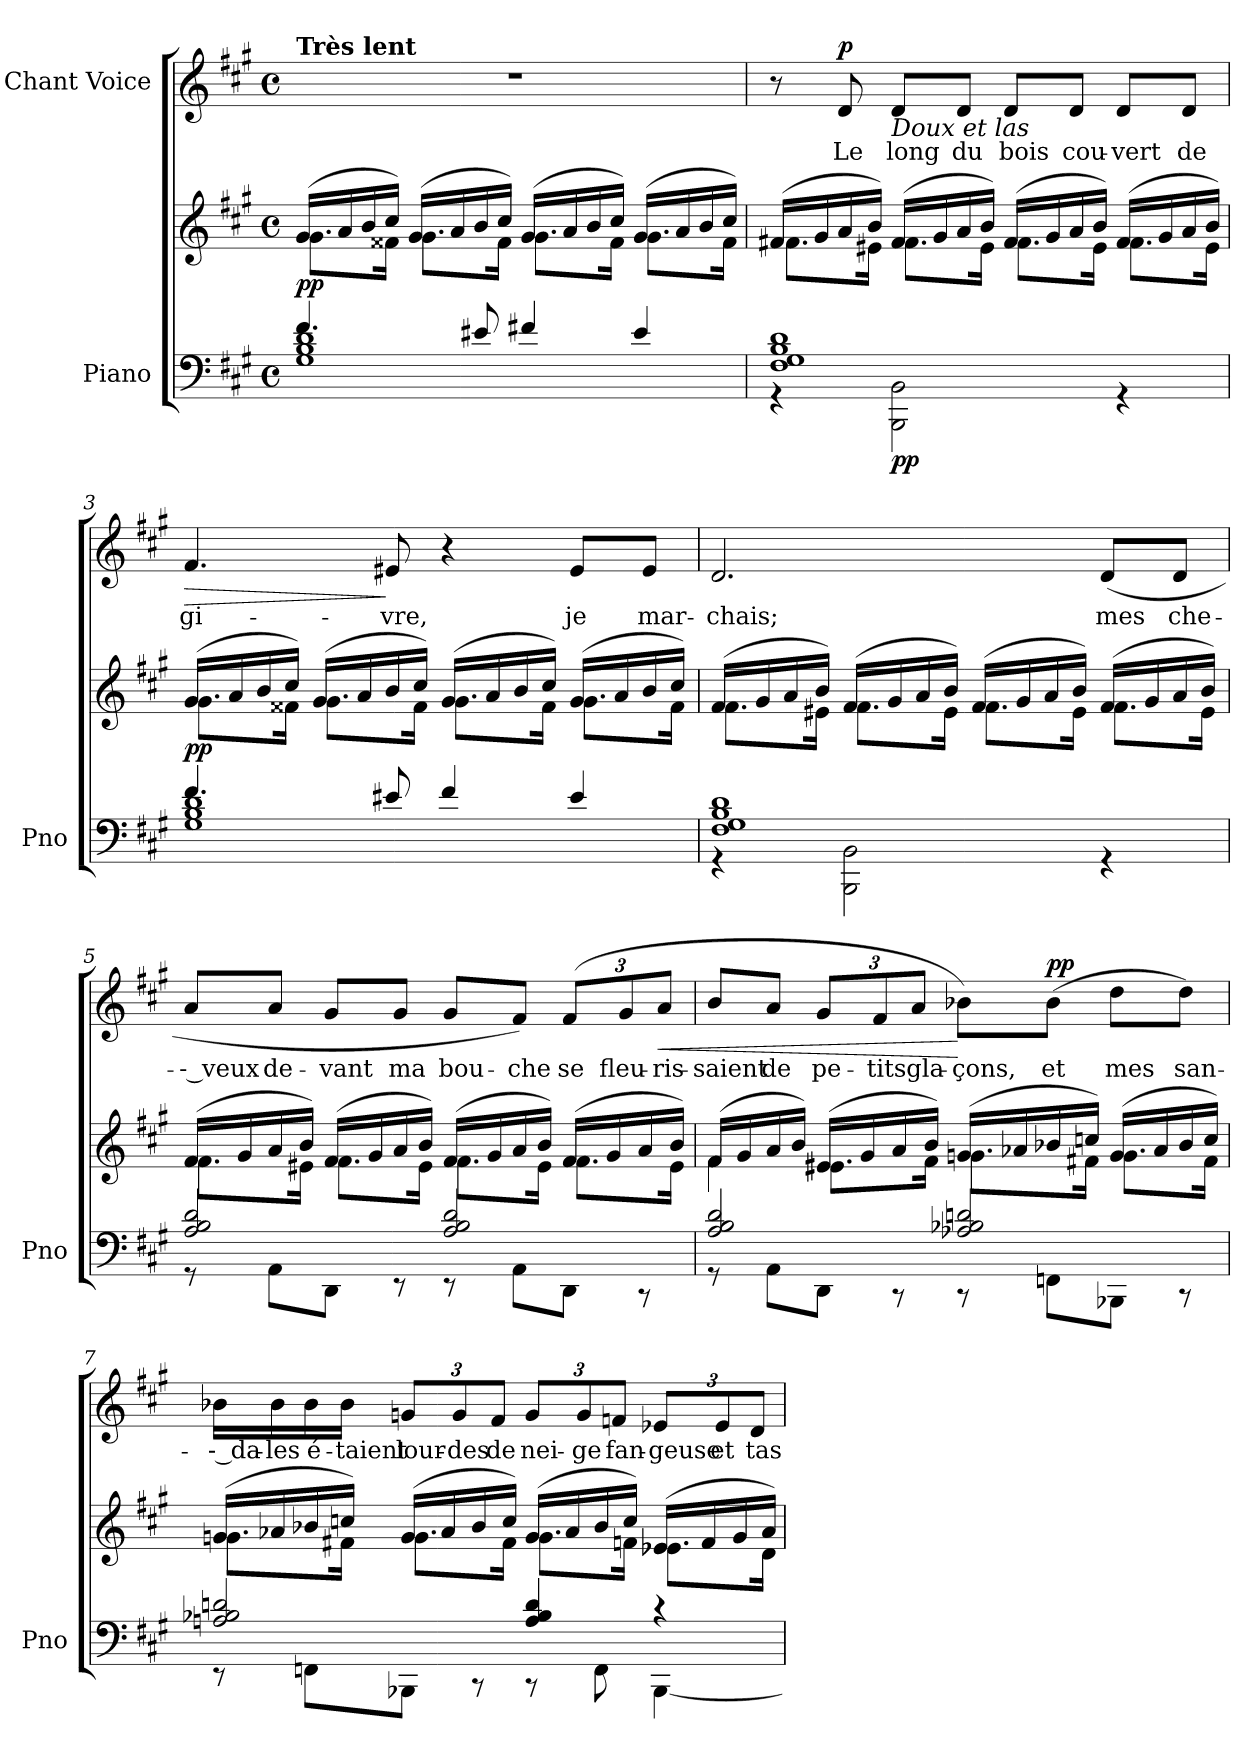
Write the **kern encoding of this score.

**kern	**kern	**dynam	**kern	**text	**dynam
*part2	*part2	*part2	*part1	*part1	*part1
*staff3	*staff2	*staff2/3	*staff1	*staff1	*staff1
*I"Piano	*	*	*I"Chant Voice	*	*
*I'Pno	*	*	*	*	*
*clefF4	*clefG2	*	*clefG2	*	*
*k[f#c#g#]	*k[f#c#g#]	*	*k[f#c#g#]	*	*
*M4/4	*M4/4	*	*M4/4	*	*
*met(c)	*met(c)	*	*met(c)	*	*
=1	=1	=1	=1	=1	=1
*^	*	*	*	*	*
!	!	!	!	!LO:TX:a:B:t=Très lent	!	!
!	!	!LO:TX:a:B:t=Très lent	!	!	!	!
!	!	!LO:N:head=solid	!LO:DY:b	!	!	!
*	*	*^	*	*	*	*
4.f#/	1G# 1B 1d	(16g#/LL	8.g#\L	pp	1r	.	.
.	.	16a/	.	.	.	.	.
.	.	16b/	.	.	.	.	.
.	.	16cc#/JJ)	16f##X\Jk	.	.	.	.
!	!	!LO:N:head=solid	!	!	!	!	!
.	.	(16g#/LL	8.g#\L	.	.	.	.
.	.	16a/	.	.	.	.	.
8e#X/	.	16b/	.	.	.	.	.
.	.	16cc#/JJ)	16f##\Jk	.	.	.	.
!	!	!LO:N:head=solid	!	!	!	!	!
4f#X/	.	(16g#/LL	8.g#\L	.	.	.	.
.	.	16a/	.	.	.	.	.
.	.	16b/	.	.	.	.	.
.	.	16cc#/JJ)	16f##\Jk	.	.	.	.
!	!	!LO:N:head=solid	!	!	!	!	!
4e#/	.	(16g#/LL	8.g#\L	.	.	.	.
.	.	16a/	.	.	.	.	.
.	.	16b/	.	.	.	.	.
.	.	16cc#/JJ)	16f##\Jk	.	.	.	.
=2	=2	=2	=2	=2	=2	=2	=2
!	!	!LO:N:head=solid	!	!	!	!	!
1F# 1G# 1B 1d	4r	(16f#X/LL	8.f#\L	.	8r	.	.
.	.	16g#/	.	.	.	.	.
!	!	!	!	!	!	!LO:LY:b	!LO:DY:a
.	.	16a/	.	.	8d/	Le	p
.	.	16b/JJ)	16e#X\Jk	.	.	.	.
!	!	!	!	!	!LO:TX:b:i:t=Doux et las	!	!
!	!	!LO:N:head=solid	!	!LO:DY:b=2	!	!LO:LY:b	!
.	2BBB\ 2BB\	(16f#/LL	8.f#\L	pp	8d/L	long	.
.	.	16g#/	.	.	.	.	.
!	!	!	!	!	!	!LO:LY:b	!
.	.	16a/	.	.	8d/J	du	.
.	.	16b/JJ)	16e#\Jk	.	.	.	.
!	!	!LO:N:head=solid	!	!	!	!LO:LY:b	!
.	.	(16f#/LL	8.f#\L	.	8d/L	bois	.
.	.	16g#/	.	.	.	.	.
!	!	!	!	!	!	!LO:LY:b	!
.	.	16a/	.	.	8d/J	cou-	.
.	.	16b/JJ)	16e#\Jk	.	.	.	.
!	!	!LO:N:head=solid	!	!	!	!LO:LY:b	!
.	4r	(16f#/LL	8.f#\L	.	8d/L	-vert	.
.	.	16g#/	.	.	.	.	.
!	!	!	!	!	!	!LO:LY:b	!
.	.	16a/	.	.	8d/J	de	.
.	.	16b/JJ)	16e#\Jk	.	.	.	.
!!LO:LB:g=z
=3	=3	=3	=3	=3	=3	=3	=3
!	!	!LO:N:head=solid	!	!LO:DY:b	!	!LO:LY:b	!LO:HP:b
4.f#/	1G# 1B 1d	(16g#/LL	8.g#\L	pp	4.f#/	gi-	>
.	.	16a/	.	.	.	.	.
.	.	16b/	.	.	.	.	.
.	.	16cc#/JJ)	16f##X\Jk	.	.	.	.
!	!	!LO:N:head=solid	!	!	!	!	!
.	.	(16g#/LL	8.g#\L	.	.	.	.
.	.	16a/	.	.	.	.	.
!	!	!	!	!	!	!LO:LY:b	!
8e#X/	.	16b/	.	.	8e#X/	-vre,	]
.	.	16cc#/JJ)	16f##\Jk	.	.	.	.
!	!	!LO:N:head=solid	!	!	!	!	!
4f#/	.	(16g#/LL	8.g#\L	.	4r	.	.
.	.	16a/	.	.	.	.	.
.	.	16b/	.	.	.	.	.
.	.	16cc#/JJ)	16f##\Jk	.	.	.	.
!	!	!LO:N:head=solid	!	!	!	!LO:LY:b	!
4e#/	.	(16g#/LL	8.g#\L	.	8e#/L	je	.
.	.	16a/	.	.	.	.	.
!	!	!	!	!	!	!LO:LY:b	!
.	.	16b/	.	.	8e#/J	mar-	.
.	.	16cc#/JJ)	16f##\Jk	.	.	.	.
=4	=4	=4	=4	=4	=4	=4	=4
!	!	!LO:N:head=solid	!	!	!	!LO:LY:b	!
1F# 1G# 1B 1d	4r	(16f#/LL	8.f#\L	.	2.d/	-chais;	.
.	.	16g#/	.	.	.	.	.
.	.	16a/	.	.	.	.	.
.	.	16b/JJ)	16e#X\Jk	.	.	.	.
!	!	!LO:N:head=solid	!	!	!	!	!
.	2BBB\ 2BB\	(16f#/LL	8.f#\L	.	.	.	.
.	.	16g#/	.	.	.	.	.
.	.	16a/	.	.	.	.	.
.	.	16b/JJ)	16e#\Jk	.	.	.	.
!	!	!LO:N:head=solid	!	!	!	!	!
.	.	(16f#/LL	8.f#\L	.	.	.	.
.	.	16g#/	.	.	.	.	.
.	.	16a/	.	.	.	.	.
.	.	16b/JJ)	16e#\Jk	.	.	.	.
!	!	!LO:N:head=solid	!	!	!	!LO:LY:b	!
.	4r	(16f#/LL	8.f#\L	.	(>8d/L	mes	.
.	.	16g#/	.	.	.	.	.
!	!	!	!	!	!	!LO:LY:b	!
.	.	16a/	.	.	8d/J	che-	.
.	.	16b/JJ)	16e#\Jk	.	.	.	.
!!LO:LB:g=z
=5	=5	=5	=5	=5	=5	=5	=5
!	!	!LO:N:head=solid	!	!LO:DY:b	!	!LO:LY:b	!
!	!	!	!	!LO:DY:n=1:b	!	!	!
2A/ 2B/ 2d/	8r	(16f#/LL	8.f#\L	other-dynamics pp	8a/L	-- veux	.
.	.	16g#/	.	.	.	.	.
!	!	!	!	!	!	!LO:LY:b	!
.	8AA\L	16a/	.	.	8a/J	de-	.
.	.	16b/JJ)	16e#X\Jk	.	.	.	.
!	!	!LO:N:head=solid	!	!	!	!LO:LY:b	!
.	8DD\J	(16f#/LL	8.f#\L	.	8g#/L	-vant	.
.	.	16g#/	.	.	.	.	.
!	!	!	!	!	!	!LO:LY:b	!
.	8r	16a/	.	.	8g#/J	ma	.
.	.	16b/JJ)	16e#\Jk	.	.	.	.
!	!	!LO:N:head=solid	!	!	!	!LO:LY:b	!
2A/ 2B/ 2d/	8r	(16f#/LL	8.f#\L	.	8g#/L	bou-	.
.	.	16g#/	.	.	.	.	.
!	!	!	!	!	!	!LO:LY:b	!
.	8AA\L	16a/	.	.	8f#/J)	-che	.
.	.	16b/JJ)	16e#\Jk	.	.	.	.
!	!	!LO:N:head=solid	!	!	!	!	!
*	*	*	*	*	*Xbrackettup	*	*
!	!	!	!	!	!	!LO:LY:b	!
.	8DD\J	(16f#/LL	8.f#\L	.	(>12f#/L	se	.
.	.	16g#/	.	.	.	.	.
!	!	!	!	!	!	!LO:LY:b	!
.	.	.	.	.	12g#/	fleu-	.
.	8r	16a/	.	.	.	.	.
!	!	!	!	!	!	!LO:LY:b	!LO:HP:b
.	.	.	.	.	12a/J	-ris-	<
.	.	16b/JJ)	16e#\Jk	.	.	.	.
=6	=6	=6	=6	=6	=6	=6	=6
!	!	!	!	!	!	!LO:LY:b	!
2A/ 2B/ 2d/	8r	(16f#/LL	4f#\	.	8b/L	-saient	.
.	.	16g#/	.	.	.	.	.
!	!	!	!	!	!	!LO:LY:b	!
.	8AA\L	16a/	.	.	8a/J	de	.
.	.	16b/JJ)	.	.	.	.	.
!	!	!LO:N:head=solid	!	!	!	!LO:LY:b	!
.	8DD\J	(16e#X/LL	8.e#\L	.	12g#/L	pe-	.
.	.	16g#/	.	.	.	.	.
!	!	!	!	!	!	!LO:LY:b	!
.	.	.	.	.	12f#/	-tits	.
.	8r	16a/	.	.	.	.	.
!	!	!	!	!	!	!LO:LY:b	!
.	.	.	.	.	12a/J	gla-	.
.	.	16b/JJ)	16f#\Jk	.	.	.	.
!	!	!LO:N:head=solid	!	!	!	!LO:LY:b	!
2A-X/ 2B-X/ 2dn/	8r	(16gn/LL	8.g\L	.	8b-X\L)	-çons,	[
.	.	16a-X/	.	.	.	.	.
!	!	!	!	!	!	!LO:LY:b	!LO:DY:a
.	8FFn\L	16b-X/	.	.	(8b-\J	et	pp
.	.	16ccn/JJ)	16f#X\Jk	.	.	.	.
!	!	!LO:N:head=solid	!	!	!	!LO:LY:b	!
.	8BBB-X\J	(16g/LL	8.g\L	.	8dd\L	mes	.
.	.	16a-/	.	.	.	.	.
!	!	!	!	!	!	!LO:LY:b	!
.	8r	16b-/	.	.	8dd\J)	san-	.
.	.	16cc/JJ)	16f#\Jk	.	.	.	.
!!LO:PB:g=z
=7	=7	=7	=7	=7	=7	=7	=7
!	!	!LO:N:head=solid	!	!	!	!LO:LY:b	!
2An/ 2B-X/ 2dn/	8r	(16gn/LL	8.g\L	.	16b-X\LL	-- da-	.
!	!	!	!	!	!	!LO:LY:b	!
.	.	16a-X/	.	.	16b-\	-les	.
!	!	!	!	!	!	!LO:LY:b	!
.	8FFn\L	16b-X/	.	.	16b-\	é-	.
!	!	!	!	!	!	!LO:LY:b	!
.	.	16ccn/JJ)	16f#X\Jk	.	16b-\JJ	-taient	.
!	!	!LO:N:head=solid	!	!	!	!LO:LY:b	!
.	8BBB-X\J	(16g/LL	8.g\L	.	12gn/L	lour-	.
.	.	16a-/	.	.	.	.	.
!	!	!	!	!	!	!LO:LY:b	!
.	.	.	.	.	12g/	-des	.
.	8r	16b-/	.	.	.	.	.
!	!	!	!	!	!	!LO:LY:b	!
.	.	.	.	.	12f#/J	de	.
.	.	16cc/JJ)	16f#\Jk	.	.	.	.
!	!	!LO:N:head=solid	!	!	!	!LO:LY:b	!
4A/ 4B-/ 4d/	8r	(16g/LL	8.g\L	.	12g/L	nei-	.
.	.	16a-/	.	.	.	.	.
!	!	!	!	!	!	!LO:LY:b	!
.	.	.	.	.	12g/	-ge	.
.	8FF\	16b-/	.	.	.	.	.
!	!	!	!	!	!	!LO:LY:b	!
.	.	.	.	.	12fn/J	fan-	.
.	.	16cc/JJ)	16fn\Jk	.	.	.	.
!	!	!LO:N:head=solid	!	!	!	!LO:LY:b	!
4r	[4BBB-\	(16e-X/LL	8.e-\L	.	12e-X/L	-geuse	.
.	.	16f/	.	.	.	.	.
!	!	!	!	!	!	!LO:LY:b	!
.	.	.	.	.	12e-/	et	.
.	.	16g/	.	.	.	.	.
!	!	!	!	!	!	!LO:LY:b	!
.	.	.	.	.	12d/J	tas-	.
.	.	16a-/JJ)	16d\Jk	.	.	.	.
*v	*v	*	*	*	*	*	*
*	*v	*v	*	*	*	*
=	=	=	=	=	=
*-	*-	*-	*-	*-	*-
